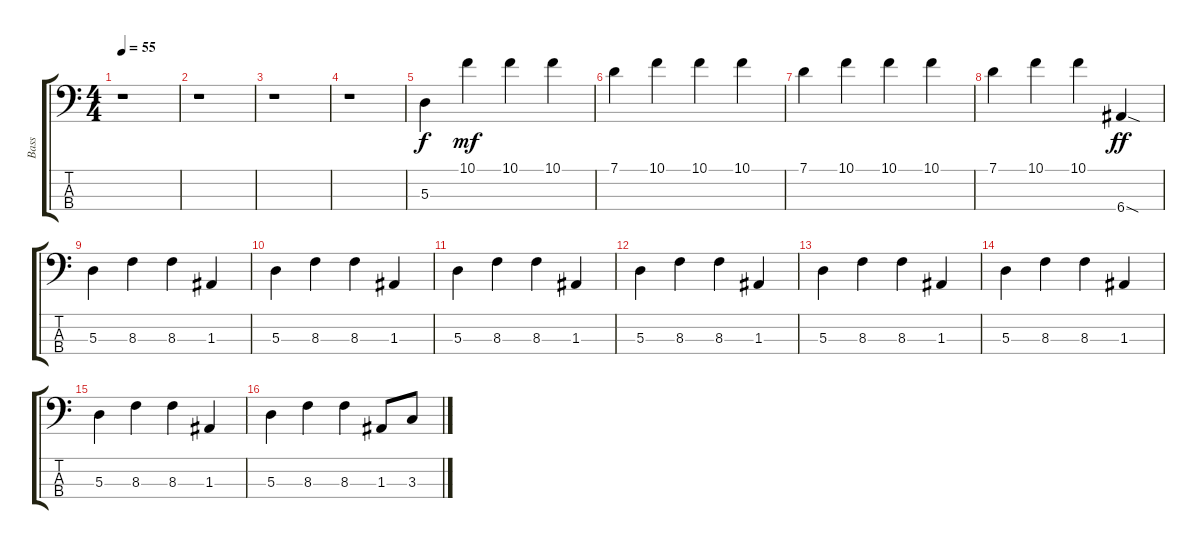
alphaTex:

\track ("Bass" "Bass") {instrument electricbasspick}
\staff {score tabs}
\tuning (G2 D2 A1 E1) {hide}
\ts (4 4)
\tempo 55
\clef f4
\ks c
r.1{dy f} |
r.1 |
r.1 |
r.1 |
5.3.4 10.1.4{dy mf} 10.1.4 10.1.4 |
7.1.4 10.1.4 10.1.4 10.1.4 |
7.1.4 10.1.4 10.1.4 10.1.4 |
7.1.4 10.1.4 10.1.4 6.4{sod}.4{dy ff} |
5.3.4 8.3.4 8.3.4 1.3.4 |
5.3.4 8.3.4 8.3.4 1.3.4 |
5.3.4 8.3.4 8.3.4 1.3.4 |
5.3.4 8.3.4 8.3.4 1.3.4 |
5.3.4 8.3.4 8.3.4 1.3.4 |
5.3.4 8.3.4 8.3.4 1.3.4 |
5.3.4 8.3.4 8.3.4 1.3.4 |
5.3.4 8.3.4 8.3.4 1.3.8 3.3.8
